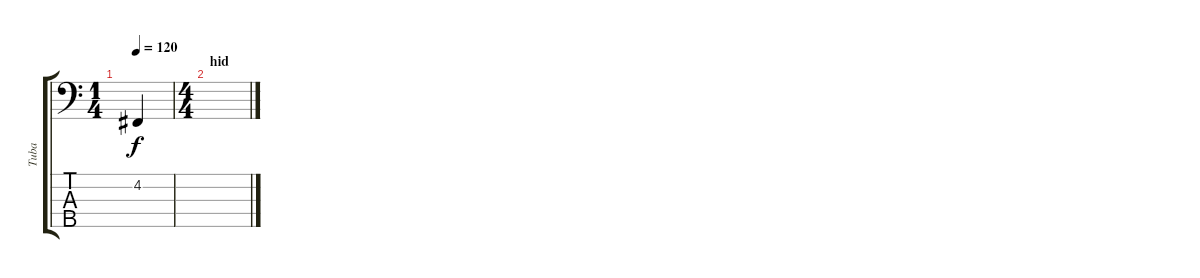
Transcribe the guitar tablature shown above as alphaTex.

\track ("Tuba" "Tuba") {instrument tuba}
\staff {score tabs}
\tuning (G2 D2 A1 E1 B0) {hide}
\ts (1 4)
\tempo 120
\clef f4
\ks c
4.2.4{dy f} |
\ts (4 4)
\section ("" "hid")
